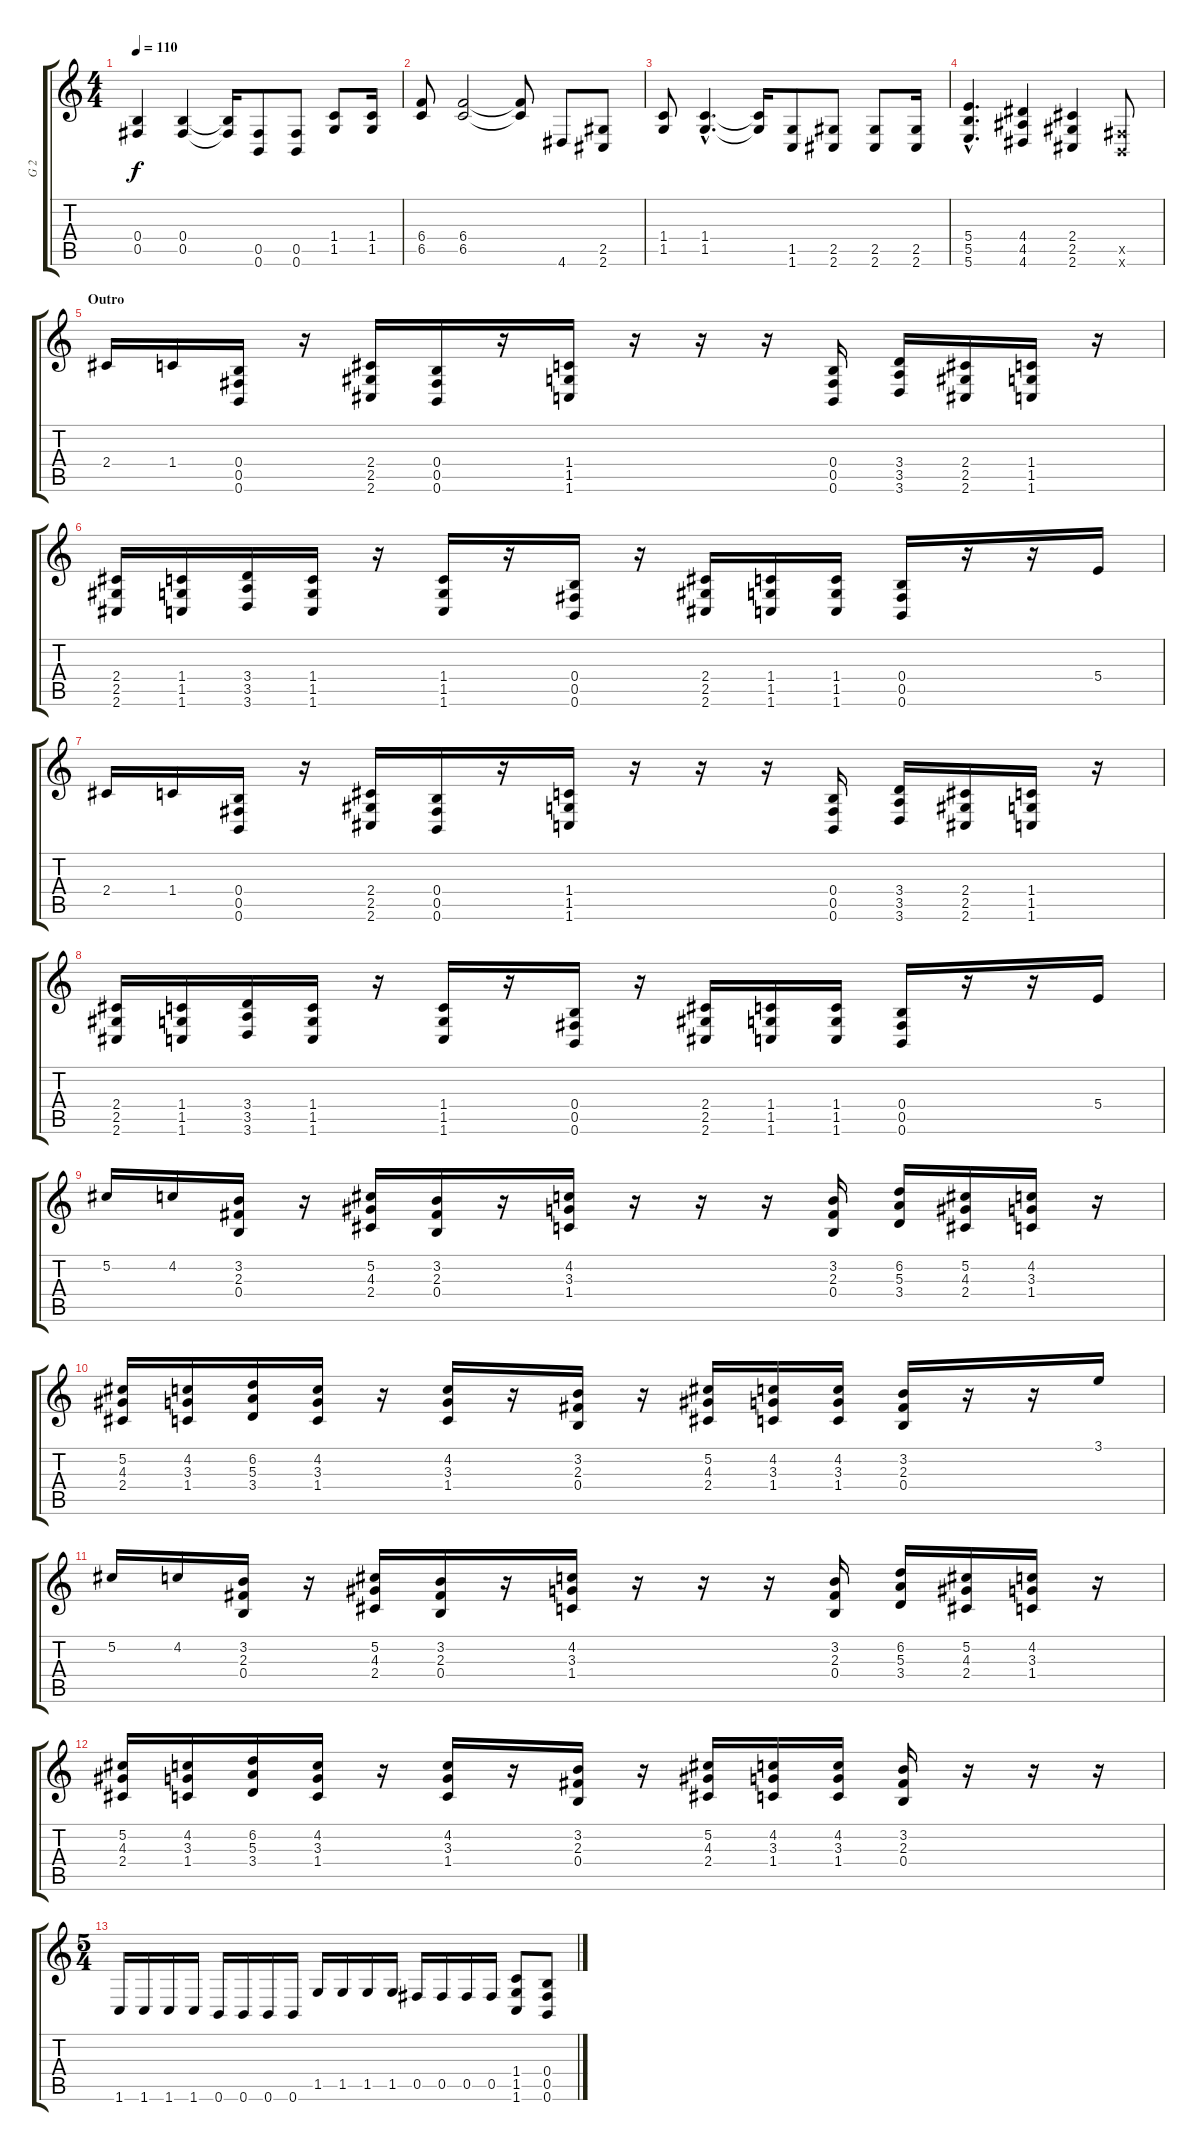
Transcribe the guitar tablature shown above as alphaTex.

\track ("G 2" "G 2") {instrument overdrivenguitar}
\staff {score tabs}
\tuning (Db4 Ab3 E3 B2 Gb2 B1) {hide}
\ts (4 4)
\tempo 110
\clef g2
\ks c
(0.4 0.5).4{dy f} (0.4 0.5).4 (0.4{t} 0.5{t}).16 (0.5 0.6).8 (0.5 0.6).8 (1.4 1.5).8 (1.4 1.5).16 |
(6.4 6.5).8 (6.4 6.5).2 (6.4{t} 6.5{t}).8 4.6.8 (2.5 2.6).8 |
(1.4 1.5).8 (1.4{hac} 1.5{hac}).4{d} (1.4{t} 1.5{t}).16 (1.5 1.6).8 (2.5 2.6).8 (2.5 2.6).8 (2.5 2.6).16 |
(5.4{hac} 5.5{hac} 5.6{hac}).4{d} (4.4 4.5 4.6).4 (2.4 2.5 2.6).4 (0.5{x} 0.6{x}).8 |
\section ("" "Outro")
2.4.16 1.4.16 (0.4 0.5 0.6).16 r.16 (2.4 2.5 2.6).16 (0.4 0.5 0.6).16 r.16 (1.4 1.5 1.6).16 r.16 r.16 r.16 (0.4 0.5 0.6).16 (3.4 3.5 3.6).16 (2.4 2.5 2.6).16 (1.4 1.5 1.6).16 r.16 |
(2.4 2.5 2.6).16 (1.4 1.5 1.6).16 (3.4 3.5 3.6).16 (1.4 1.5 1.6).16 r.16 (1.4 1.5 1.6).16 r.16 (0.4 0.5 0.6).16 r.16 (2.4 2.5 2.6).16 (1.4 1.5 1.6).16 (1.4 1.5 1.6).16 (0.4 0.5 0.6).16 r.16 r.16 5.4.16 |
2.4.16 1.4.16 (0.4 0.5 0.6).16 r.16 (2.4 2.5 2.6).16 (0.4 0.5 0.6).16 r.16 (1.4 1.5 1.6).16 r.16 r.16 r.16 (0.4 0.5 0.6).16 (3.4 3.5 3.6).16 (2.4 2.5 2.6).16 (1.4 1.5 1.6).16 r.16 |
(2.4 2.5 2.6).16 (1.4 1.5 1.6).16 (3.4 3.5 3.6).16 (1.4 1.5 1.6).16 r.16 (1.4 1.5 1.6).16 r.16 (0.4 0.5 0.6).16 r.16 (2.4 2.5 2.6).16 (1.4 1.5 1.6).16 (1.4 1.5 1.6).16 (0.4 0.5 0.6).16 r.16 r.16 5.4.16 |
5.2.16 4.2.16 (3.2 2.3 0.4).16 r.16 (5.2 4.3 2.4).16 (3.2 2.3 0.4).16 r.16 (4.2 3.3 1.4).16 r.16 r.16 r.16 (3.2 2.3 0.4).16 (6.2 5.3 3.4).16 (5.2 4.3 2.4).16 (4.2 3.3 1.4).16 r.16 |
(5.2 4.3 2.4).16 (4.2 3.3 1.4).16 (6.2 5.3 3.4).16 (4.2 3.3 1.4).16 r.16 (4.2 3.3 1.4).16 r.16 (3.2 2.3 0.4).16 r.16 (5.2 4.3 2.4).16 (4.2 3.3 1.4).16 (4.2 3.3 1.4).16 (3.2 2.3 0.4).16 r.16 r.16 3.1.16 |
5.2.16 4.2.16 (3.2 2.3 0.4).16 r.16 (5.2 4.3 2.4).16 (3.2 2.3 0.4).16 r.16 (4.2 3.3 1.4).16 r.16 r.16 r.16 (3.2 2.3 0.4).16 (6.2 5.3 3.4).16 (5.2 4.3 2.4).16 (4.2 3.3 1.4).16 r.16 |
(5.2 4.3 2.4).16 (4.2 3.3 1.4).16 (6.2 5.3 3.4).16 (4.2 3.3 1.4).16 r.16 (4.2 3.3 1.4).16 r.16 (3.2 2.3 0.4).16 r.16 (5.2 4.3 2.4).16 (4.2 3.3 1.4).16 (4.2 3.3 1.4).16 (3.2 2.3 0.4).16 r.16 r.16 r.16 |
\ts (5 4)
1.6.16 1.6.16 1.6.16 1.6.16 0.6.16 0.6.16 0.6.16 0.6.16 1.5.16 1.5.16 1.5.16 1.5.16 0.5.16 0.5.16 0.5.16 0.5.16 (1.4 1.5 1.6).8 (0.4 0.5 0.6).8
